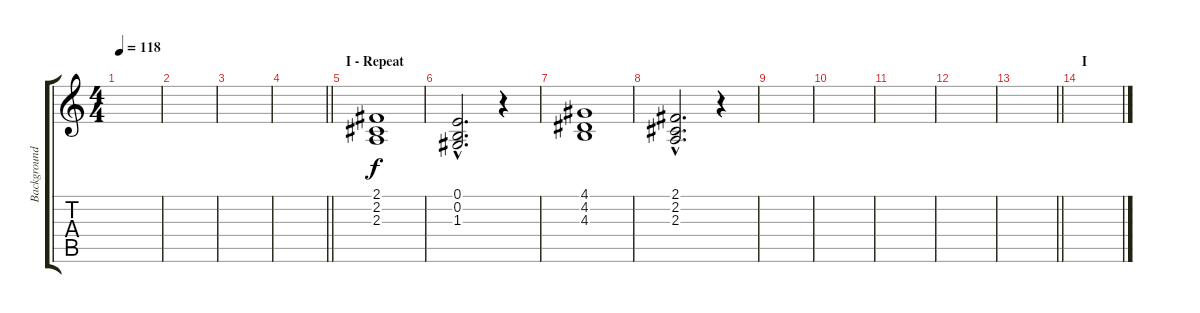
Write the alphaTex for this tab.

\track ("Background Vocals" "Background") {instrument altosax}
\staff {score tabs}
\tuning (E4 B3 G3 D3 A2 E2) {hide}
\ts (4 4)
\tempo 118
\clef g2
\ks c
|
|
|
\barLineRight lightlight
|
\section ("" "I - Repeat")
(2.1 2.2 2.3).1 |
(0.1{hac} 0.2{hac} 1.3{hac}).2{d} r.4 |
(4.1 4.2 4.3).1 |
(2.1{hac} 2.2{hac} 2.3{hac}).2{d} r.4 |
|
|
|
|
\barLineRight lightlight
|
\section ("" "I")
